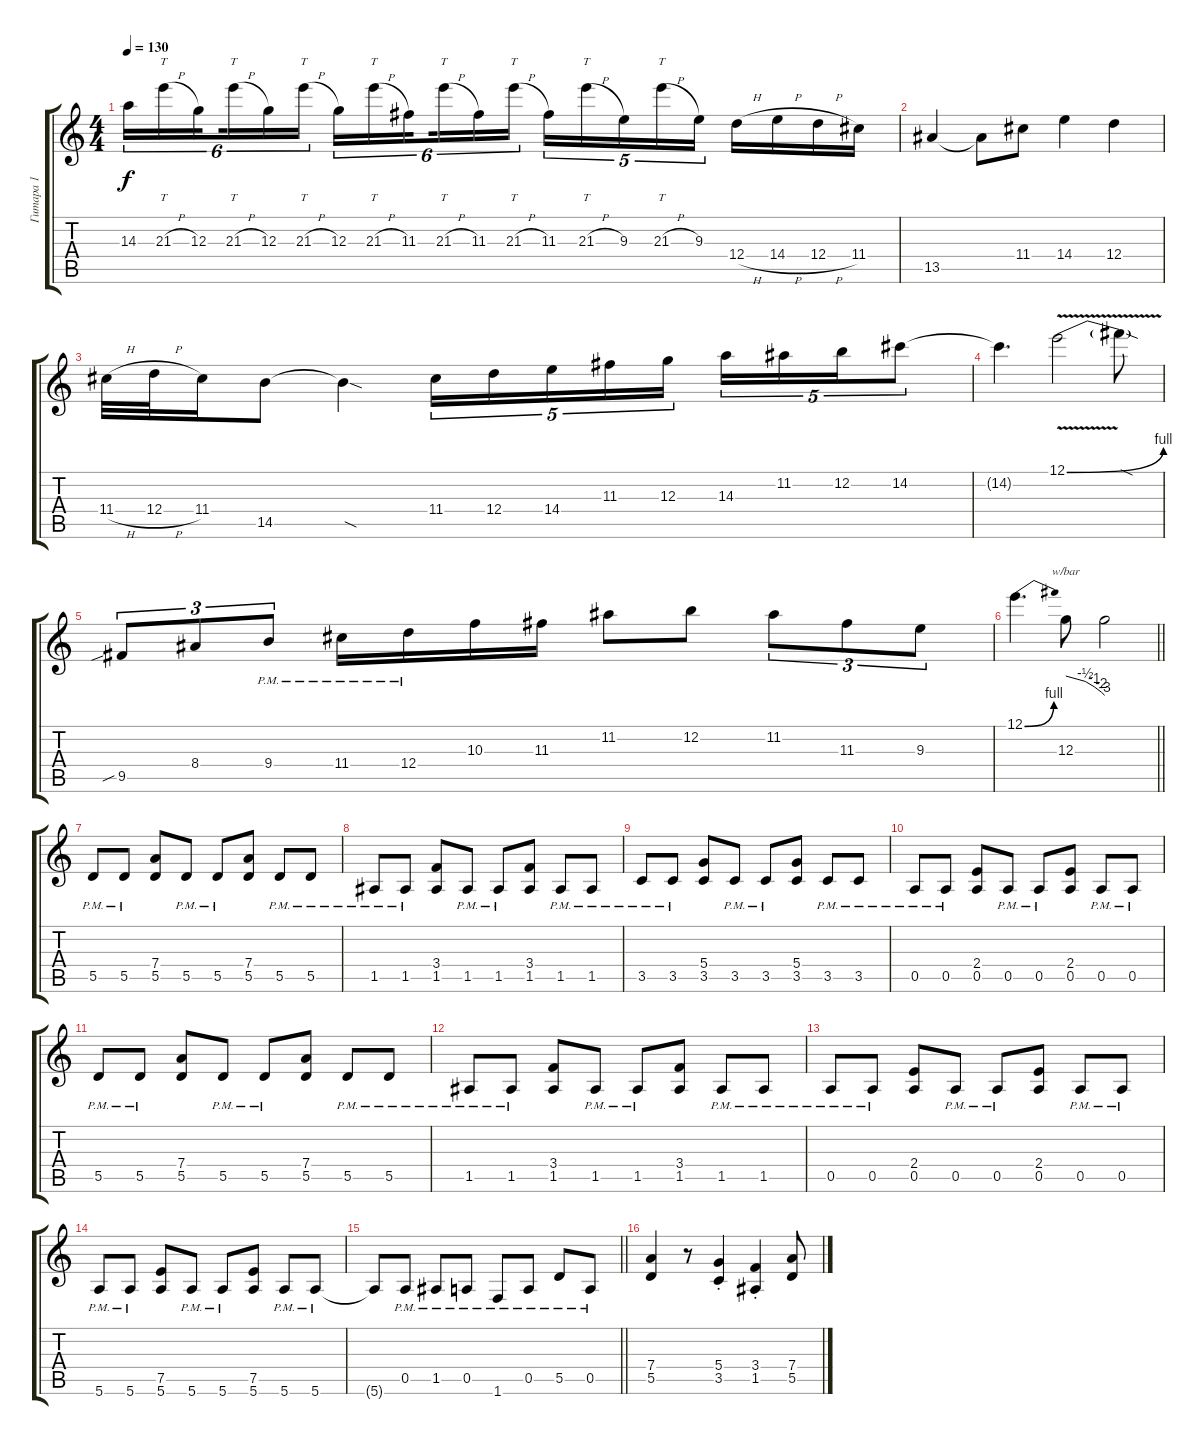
\track ("Гитара 1" "Гитара 1") {instrument distortionguitar}
\staff {score tabs}
\tuning (E4 B3 G3 D3 A2 E2) {hide}
\ts (4 4)
\tempo 130
\clef g2
\ks c
14.3.16{tu (6 4) dy f} 21.3{h}.16{tt tu (6 4)} 12.3.16{tu (6 4) beam splitsecondary} 21.3{h}.16{tt tu (6 4)} 12.3.16{tu (6 4)} 21.3{h}.16{tt tu (6 4)} 12.3.16{tu (6 4)} 21.3{h}.16{tt tu (6 4)} 11.3.16{tu (6 4) beam splitsecondary} 21.3{h}.16{tt tu (6 4)} 11.3.16{tu (6 4)} 21.3{h}.16{tt tu (6 4)} 11.3.16{tu (5 4)} 21.3{h}.16{tt tu (5 4)} 9.3.16{tu (5 4)} 21.3{h}.16{tt tu (5 4)} 9.3.16{tu (5 4)} 12.4{h}.16 14.4{h}.16 12.4{h}.16 11.4.16 |
13.5.4 13.5{t}.8 11.4.8 14.4.4 12.4.4 |
11.4{h}.32 12.4{h}.32 11.4.16 14.5.8 14.5{sod t}.4 11.4.16{tu (5 4)} 12.4.16{tu (5 4)} 14.4.16{tu (5 4)} 11.3.16{tu (5 4)} 12.3.16{tu (5 4)} 14.3.16{tu (5 4)} 11.2.16{tu (5 4)} 12.2.16{tu (5 4)} 14.2.8{tu (5 4)} |
14.2{t}.4{d} 12.1{be (bend 0 0 60 4) v}.2 12.1{sod t}.8 |
9.5{sib}.8{tu (3 2)} 8.4.8{tu (3 2)} 9.4{pm}.8{tu (3 2)} 11.4{pm}.16 12.4{pm}.16 10.3.16 11.3.16 11.2.8 12.2.8 11.2.8{tu (3 2)} 11.3.8{tu (3 2)} 9.3.8{tu (3 2)} |
\barLineRight lightlight
12.1{be (bend 0 0 60 4)}.4{d} 12.3.8{tbe (custom default 0 0 30 -2 44 -4 55 -8 60 -12)} 12.3{t}.2 |
5.5{pm}.8 5.5{pm}.8 (7.4 5.5).8 5.5{pm}.8 5.5{pm}.8 (7.4 5.5).8 5.5{pm}.8 5.5{pm}.8 |
1.5{pm}.8 1.5{pm}.8 (3.4 1.5).8 1.5{pm}.8 1.5{pm}.8 (3.4 1.5).8 1.5{pm}.8 1.5{pm}.8 |
3.5{pm}.8 3.5{pm}.8 (5.4 3.5).8 3.5{pm}.8 3.5{pm}.8 (5.4 3.5).8 3.5{pm}.8 3.5{pm}.8 |
0.5{pm}.8 0.5{pm}.8 (2.4 0.5).8 0.5{pm}.8 0.5{pm}.8 (2.4 0.5).8 0.5{pm}.8 0.5{pm}.8 |
5.5{pm}.8 5.5{pm}.8 (7.4 5.5).8 5.5{pm}.8 5.5{pm}.8 (7.4 5.5).8 5.5{pm}.8 5.5{pm}.8 |
1.5{pm}.8 1.5{pm}.8 (3.4 1.5).8 1.5{pm}.8 1.5{pm}.8 (3.4 1.5).8 1.5{pm}.8 1.5{pm}.8 |
0.5{pm}.8 0.5{pm}.8 (2.4 0.5).8 0.5{pm}.8 0.5{pm}.8 (2.4 0.5).8 0.5{pm}.8 0.5{pm}.8 |
5.6{pm}.8 5.6{pm}.8 (7.5 5.6).8 5.6{pm}.8 5.6{pm}.8 (7.5 5.6).8 5.6{pm}.8 5.6{pm}.8 |
\barLineRight lightlight
5.6{t}.8 0.5{pm}.8 1.5{pm}.8 0.5{pm}.8 1.6{pm}.8 0.5{pm}.8 5.5{pm}.8 0.5{pm}.8 |
(7.4 5.5).4 r.8 (5.4{st} 3.5{st}).4 (3.4{st} 1.5{st}).4 (7.4 5.5).8
